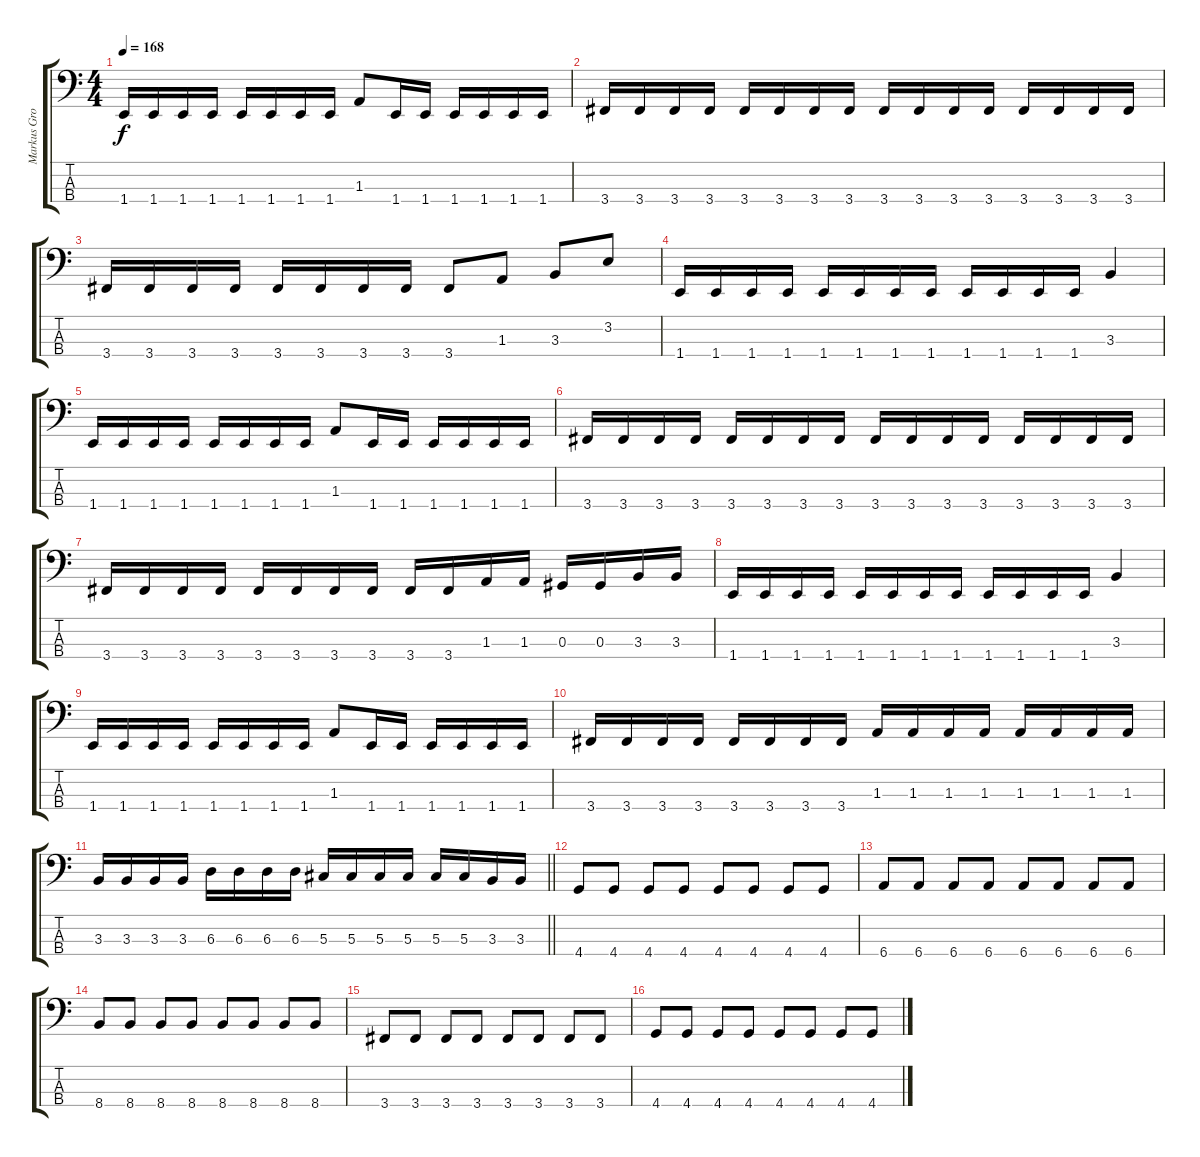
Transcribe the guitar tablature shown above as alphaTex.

\track ("Markus Grosskopf" "Markus Gro") {instrument slapbass2}
\staff {score tabs}
\tuning (Gb2 Db2 Ab1 Eb1) {hide}
\ts (4 4)
\tempo 168
\clef f4
\ks c
1.4.16{dy f} 1.4.16 1.4.16 1.4.16 1.4.16 1.4.16 1.4.16 1.4.16 1.3.8 1.4.16 1.4.16 1.4.16 1.4.16 1.4.16 1.4.16 |
3.4.16 3.4.16 3.4.16 3.4.16 3.4.16 3.4.16 3.4.16 3.4.16 3.4.16 3.4.16 3.4.16 3.4.16 3.4.16 3.4.16 3.4.16 3.4.16 |
3.4.16 3.4.16 3.4.16 3.4.16 3.4.16 3.4.16 3.4.16 3.4.16 3.4.8 1.3.8 3.3.8 3.2.8 |
1.4.16 1.4.16 1.4.16 1.4.16 1.4.16 1.4.16 1.4.16 1.4.16 1.4.16 1.4.16 1.4.16 1.4.16 3.3.4 |
1.4.16 1.4.16 1.4.16 1.4.16 1.4.16 1.4.16 1.4.16 1.4.16 1.3.8 1.4.16 1.4.16 1.4.16 1.4.16 1.4.16 1.4.16 |
3.4.16 3.4.16 3.4.16 3.4.16 3.4.16 3.4.16 3.4.16 3.4.16 3.4.16 3.4.16 3.4.16 3.4.16 3.4.16 3.4.16 3.4.16 3.4.16 |
3.4.16 3.4.16 3.4.16 3.4.16 3.4.16 3.4.16 3.4.16 3.4.16 3.4.16 3.4.16 1.3.16 1.3.16 0.3.16 0.3.16 3.3.16 3.3.16 |
1.4.16 1.4.16 1.4.16 1.4.16 1.4.16 1.4.16 1.4.16 1.4.16 1.4.16 1.4.16 1.4.16 1.4.16 3.3.4 |
1.4.16 1.4.16 1.4.16 1.4.16 1.4.16 1.4.16 1.4.16 1.4.16 1.3.8 1.4.16 1.4.16 1.4.16 1.4.16 1.4.16 1.4.16 |
3.4.16 3.4.16 3.4.16 3.4.16 3.4.16 3.4.16 3.4.16 3.4.16 1.3.16 1.3.16 1.3.16 1.3.16 1.3.16 1.3.16 1.3.16 1.3.16 |
\barLineRight lightlight
3.3.16 3.3.16 3.3.16 3.3.16 6.3.16 6.3.16 6.3.16 6.3.16 5.3.16 5.3.16 5.3.16 5.3.16 5.3.16 5.3.16 3.3.16 3.3.16 |
\section ("" "")
4.4.8 4.4.8 4.4.8 4.4.8 4.4.8 4.4.8 4.4.8 4.4.8 |
6.4.8 6.4.8 6.4.8 6.4.8 6.4.8 6.4.8 6.4.8 6.4.8 |
8.4.8 8.4.8 8.4.8 8.4.8 8.4.8 8.4.8 8.4.8 8.4.8 |
3.4.8 3.4.8 3.4.8 3.4.8 3.4.8 3.4.8 3.4.8 3.4.8 |
4.4.8 4.4.8 4.4.8 4.4.8 4.4.8 4.4.8 4.4.8 4.4.8
